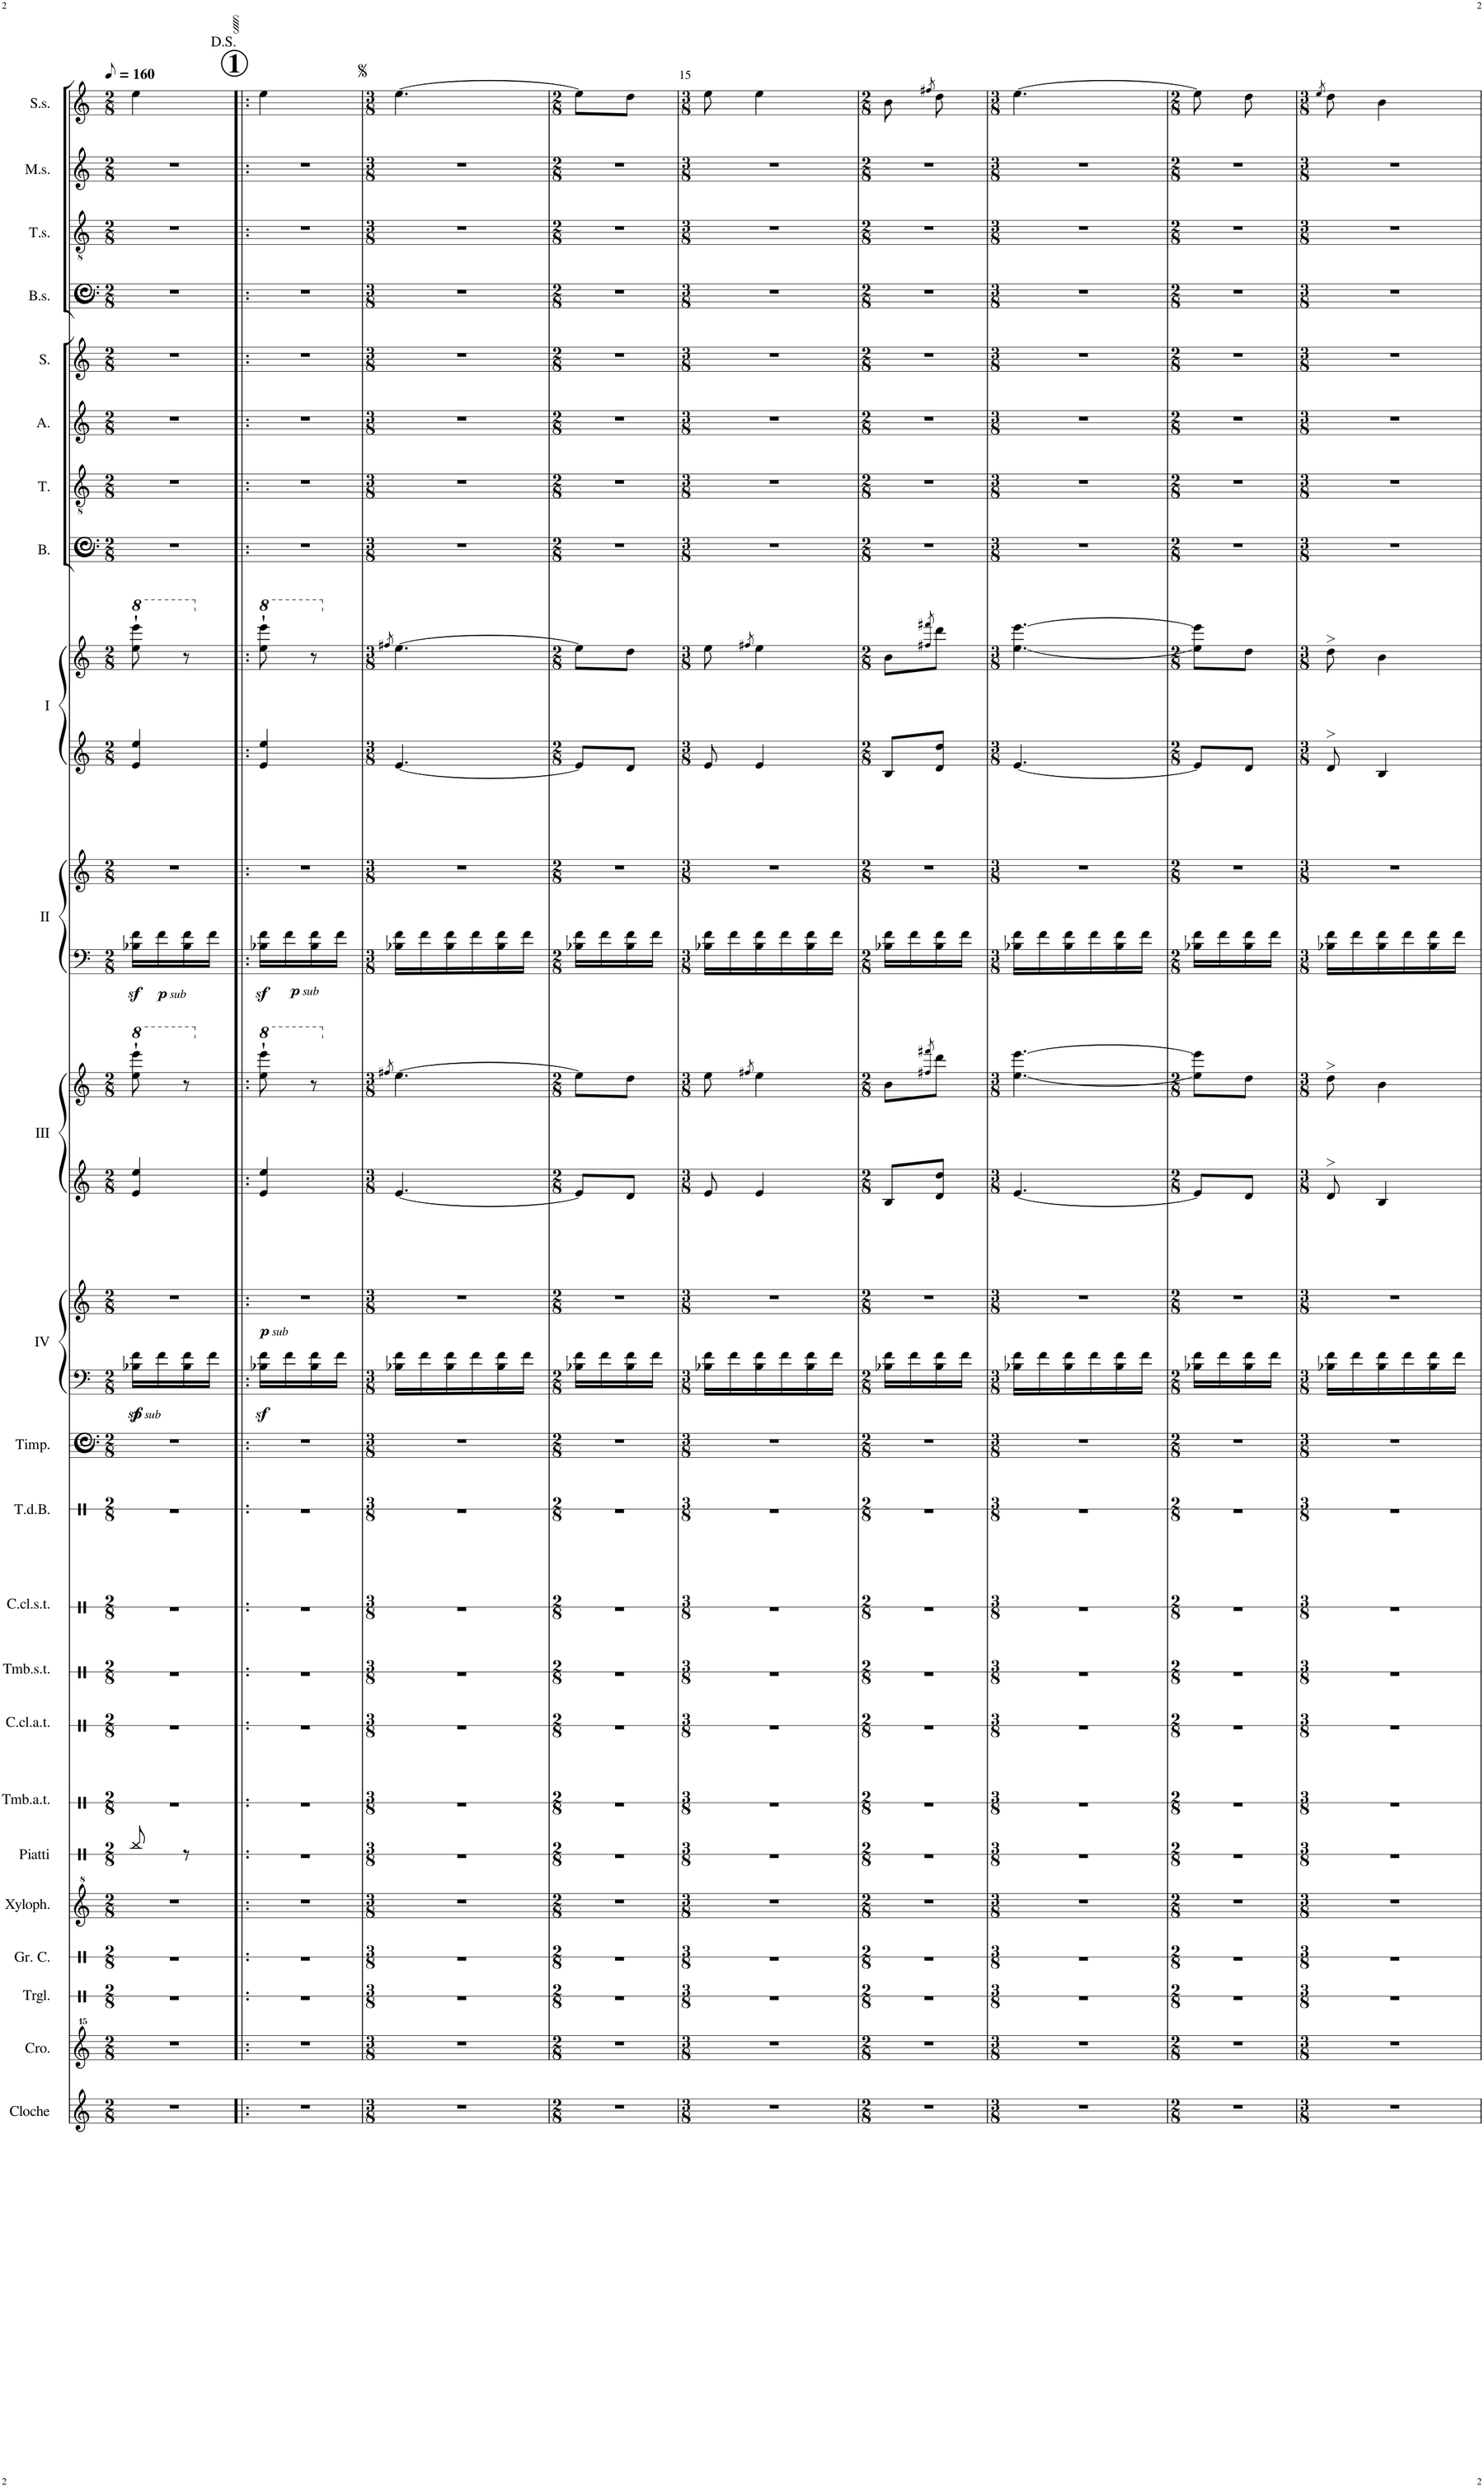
**kern	**kern	**kern	**kern	**kern	**kern	**kern	**kern	**kern	**kern	**kern	**kern	**kern	**kern	**dynam	**kern	**kern	**kern	**kern	**dynam	**kern	**kern	**kern	**kern	**kern	**kern	**kern	**kern	**kern	**kern
*part24	*part23	*part22	*part21	*part20	*part19	*part18	*part17	*part16	*part15	*part14	*part13	*part12	*part12	*part12	*part11	*part11	*part10	*part10	*part10	*part9	*part9	*part8	*part7	*part6	*part5	*part4	*part3	*part2	*part1
*staff28	*staff27	*staff26	*staff25	*staff24	*staff23	*staff22	*staff21	*staff20	*staff19	*staff18	*staff17	*staff16	*staff15	*staff15/16	*staff14	*staff13	*staff12	*staff11	*staff11/12	*staff10	*staff9	*staff8	*staff7	*staff6	*staff5	*staff4	*staff3	*staff2	*staff1
*I"Cloche	*I"Crotales	*I"Triangle	*I"Grosse Caisse	*I"Xylophone	*I"Piatti	*I"Tambour a Timbre	*I"Caisse Claire a Timbre	*I"Tambour sans Timbre	*I"Caisse Claire sans Timbre	*I"Tambour de Basque	*I"Timpani	*I"Piano IV	*	*	*I"Piano III	*	*I"Piano II	*	*	*I"Piano I	*	*I"Bass.	*I"Tenori	*I"Alto	*I"Soprano	*I"Bass Solo	*I"Tenor Solo	*I"Mezzo Soprano Solo	*I"Soprano Solo
*I'Cloche	*I'Cro.	*I'Trgl.	*I'Gr. C.	*I'Xyloph.	*I'Piatti	*I'Tmb.a.t.	*I'C.cl.a.t.	*I'Tmb.s.t.	*I'C.cl.s.t.	*I'T.d.B.	*I'Timp.	*I'IV	*	*	*I'III	*	*I'II	*	*	*I'I	*	*I'B.	*I'T.	*I'A.	*I'S.	*I'B.s.	*I'T.s.	*I'M.s.	*I'S.s.
!!LO:PB:g=z
*clefG2	*clefG^^2	*clefX	*clefX	*clefG^2	*clefX	*clefX	*clefX	*clefX	*clefX	*clefX	*clefF4	*clefF4	*clefG2	*	*clefG2	*clefG2	*clefF4	*clefG2	*	*clefG2	*clefG2	*clefF4	*clefGv2	*clefG2	*clefG2	*clefF4	*clefGv2	*clefG2	*clefG2
*	*	*	*	*	*	*	*	*	*	*	*	*	*	*	*	*	*	*	*	*	*	*ITrd12c21	*ITrd8c14	*ITrd5c9	*ITrd1c2	*	*ITrd7c12	*ITrd1c2	*
*k[]	*k[]	*k[]	*k[]	*k[]	*k[]	*k[]	*k[]	*k[]	*k[]	*k[]	*k[]	*k[]	*k[]	*	*k[]	*k[]	*k[]	*k[]	*	*k[]	*k[]	*k[]	*k[]	*k[]	*k[]	*k[]	*k[]	*k[]	*k[]
*M2/8	*M2/8	*M2/8	*M2/8	*M2/8	*M2/8	*M2/8	*M2/8	*M2/8	*M2/8	*M2/8	*M2/8	*M2/8	*M2/8	*	*M2/8	*M2/8	*M2/8	*M2/8	*	*M2/8	*M2/8	*M2/8	*M2/8	*M2/8	*M2/8	*M2/8	*M2/8	*M2/8	*M2/8
*MM80	*MM80	*MM80	*MM80	*MM80	*MM80	*MM80	*MM80	*MM80	*MM80	*MM80	*MM80	*MM80	*MM80	*	*MM80	*MM80	*MM80	*MM80	*	*MM80	*MM80	*MM80	*MM80	*MM80	*MM80	*MM80	*MM80	*MM80	*MM80
*	*	*	*	*	*	*	*	*	*	*	*	*	*	*	*	*8va	*	*	*	*	*	*	*	*	*	*	*	*	*
*	*	*	*	*	*	*	*	*	*	*	*	*	*	*	*	*	*	*	*	*	*8va	*	*	*	*	*	*	*	*
=11	=11	=11	=11	=11	=11	=11	=11	=11	=11	=11	=11	=11	=11	=11	=11	=11	=11	=11	=11	=11	=11	=11	=11	=11	=11	=11	=11	=11	=11
!	!	!	!	!	!	!	!	!	!	!	!	!	!	!LO:DY:b=2	!	!	!	!	!	!	!	!	!	!	!	!	!	!	!
!	!	!	!	!	!	!	!	!	!	!	!	!	!	!LO:DY:n=1:b=2	!	!	!	!	!	!	!	!	!	!	!	!	!	!	!
4r	4r	4r	4r	4r	8Ra/	4r	4r	4r	4r	4r	4r	16B-X\z< 16f\z<LL	4r	p other-dynamics	4e/ 4ee/	8eee\` 8eeee\`	16B-X\z< 16f\z<LL	4r	.	4e/ 4ee/	8eee\` 8eeee\`	4r	4r	4r	4r	4r	4r	4r	4ee\
!	!	!	!	!	!	!	!	!	!	!	!	!	!	!	!	!	!	!	!LO:DY:b=2	!	!	!	!	!	!	!	!	!	!
!	!	!	!	!	!	!	!	!	!	!	!	!	!	!	!	!	!	!	!LO:DY:n=1:b=2	!	!	!	!	!	!	!	!	!	!
.	.	.	.	.	.	.	.	.	.	.	.	16f\	.	.	.	.	16f\	.	p other-dynamics	.	.	.	.	.	.	.	.	.	.
.	.	.	.	.	8r	.	.	.	.	.	.	16B-\ 16f\	.	.	.	8r	16B-\ 16f\	.	.	.	8r	.	.	.	.	.	.	.	.
.	.	.	.	.	.	.	.	.	.	.	.	16f\JJ	.	.	.	.	16f\JJ	.	.	.	.	.	.	.	.	.	.	.	.
!!LO:REH:place=s1:a:B:cj:enc=circle:fs=22:t=1
=12!|:	=12!|:	=12!|:	=12!|:	=12!|:	=12!|:	=12!|:	=12!|:	=12!|:	=12!|:	=12!|:	=12!|:	=12!|:	=12!|:	=12!|:	=12!|:	=12!|:	=12!|:	=12!|:	=12!|:	=12!|:	=12!|:	=12!|:	=12!|:	=12!|:	=12!|:	=12!|:	=12!|:	=12!|:	=12!|:
*	*	*	*	*	*	*	*	*	*	*	*	*	*	*	*	*X8va	*	*	*	*	*	*	*	*	*	*	*	*	*
*	*	*	*	*	*	*	*	*	*	*	*	*	*	*	*	*8va	*	*	*	*	*	*	*	*	*	*	*	*	*
*	*	*	*	*	*	*	*	*	*	*	*	*	*	*	*	*	*	*	*	*	*X8va	*	*	*	*	*	*	*	*
*	*	*	*	*	*	*	*	*	*	*	*	*	*	*	*	*	*	*	*	*	*8va	*	*	*	*	*	*	*	*
!	!	!	!	!	!	!	!	!	!	!	!	!	!	!LO:DY:b	!	!	!	!	!	!	!	!	!	!	!	!	!	!	!
!	!	!	!	!	!	!	!	!	!	!	!	!	!	!LO:DY:n=1:b	!	!	!	!	!	!	!	!	!	!	!	!	!	!	!
4r	4r	4r	4r	4r	4r	4r	4r	4r	4r	4r	4r	16B-X\z< 16f\z<LL	4r	p other-dynamics	4e/ 4ee/	8eee\` 8eeee\`	16B-X\z< 16f\z<LL	4r	.	4e/ 4ee/	8eee\` 8eeee\`	4r	4r	4r	4r	4r	4r	4r	4ee\
!	!	!	!	!	!	!	!	!	!	!	!	!	!	!	!	!	!	!	!LO:DY:b=2	!	!	!	!	!	!	!	!	!	!
!	!	!	!	!	!	!	!	!	!	!	!	!	!	!	!	!	!	!	!LO:DY:n=1:b=2	!	!	!	!	!	!	!	!	!	!
.	.	.	.	.	.	.	.	.	.	.	.	16f\	.	.	.	.	16f\	.	p other-dynamics	.	.	.	.	.	.	.	.	.	.
.	.	.	.	.	.	.	.	.	.	.	.	16B-\ 16f\	.	.	.	8r	16B-\ 16f\	.	.	.	8r	.	.	.	.	.	.	.	.
.	.	.	.	.	.	.	.	.	.	.	.	16f\JJ	.	.	.	.	16f\JJ	.	.	.	.	.	.	.	.	.	.	.	.
=13	=13	=13	=13	=13	=13	=13	=13	=13	=13	=13	=13	=13	=13	=13	=13	=13	=13	=13	=13	=13	=13	=13	=13	=13	=13	=13	=13	=13	=13
*M3/8	*M3/8	*M3/8	*M3/8	*M3/8	*M3/8	*M3/8	*M3/8	*M3/8	*M3/8	*M3/8	*M3/8	*M3/8	*M3/8	*	*M3/8	*M3/8	*M3/8	*M3/8	*	*M3/8	*M3/8	*M3/8	*M3/8	*M3/8	*M3/8	*M3/8	*M3/8	*M3/8	*M3/8
*	*	*	*	*	*	*	*	*	*	*	*	*	*	*	*	*	*	*	*	*	*X8va	*	*	*	*	*	*	*	*
*	*	*	*	*	*	*	*	*	*	*	*	*	*	*	*	*X8va	*	*	*	*	*	*	*	*	*	*	*	*	*
.	.	.	.	.	.	.	.	.	.	.	.	.	.	.	.	8qff#X/	.	.	.	.	8qff#X/	.	.	.	.	.	.	.	.
4.r	4.r	4.r	4.r	4.r	4.r	4.r	4.r	4.r	4.r	4.r	4.r	16B-X\ 16f\LL	4.r	.	[4.e/	[4.ee\	16B-X\ 16f\LL	4.r	.	[4.e/	[4.ee\	4.r	4.r	4.r	4.r	4.r	4.r	4.r	[4.ee\
.	.	.	.	.	.	.	.	.	.	.	.	16f\	.	.	.	.	16f\	.	.	.	.	.	.	.	.	.	.	.	.
.	.	.	.	.	.	.	.	.	.	.	.	16B-\ 16f\	.	.	.	.	16B-\ 16f\	.	.	.	.	.	.	.	.	.	.	.	.
.	.	.	.	.	.	.	.	.	.	.	.	16f\	.	.	.	.	16f\	.	.	.	.	.	.	.	.	.	.	.	.
.	.	.	.	.	.	.	.	.	.	.	.	16B-\ 16f\	.	.	.	.	16B-\ 16f\	.	.	.	.	.	.	.	.	.	.	.	.
.	.	.	.	.	.	.	.	.	.	.	.	16f\JJ	.	.	.	.	16f\JJ	.	.	.	.	.	.	.	.	.	.	.	.
=14	=14	=14	=14	=14	=14	=14	=14	=14	=14	=14	=14	=14	=14	=14	=14	=14	=14	=14	=14	=14	=14	=14	=14	=14	=14	=14	=14	=14	=14
*M2/8	*M2/8	*M2/8	*M2/8	*M2/8	*M2/8	*M2/8	*M2/8	*M2/8	*M2/8	*M2/8	*M2/8	*M2/8	*M2/8	*	*M2/8	*M2/8	*M2/8	*M2/8	*	*M2/8	*M2/8	*M2/8	*M2/8	*M2/8	*M2/8	*M2/8	*M2/8	*M2/8	*M2/8
4r	4r	4r	4r	4r	4r	4r	4r	4r	4r	4r	4r	16B-X\ 16f\LL	4r	.	8e/L]	8ee\L]	16B-X\ 16f\LL	4r	.	8e/L]	8ee\L]	4r	4r	4r	4r	4r	4r	4r	8ee\L]
.	.	.	.	.	.	.	.	.	.	.	.	16f\	.	.	.	.	16f\	.	.	.	.	.	.	.	.	.	.	.	.
.	.	.	.	.	.	.	.	.	.	.	.	16B-\ 16f\	.	.	8d/J	8dd\J	16B-\ 16f\	.	.	8d/J	8dd\J	.	.	.	.	.	.	.	8dd\J
.	.	.	.	.	.	.	.	.	.	.	.	16f\JJ	.	.	.	.	16f\JJ	.	.	.	.	.	.	.	.	.	.	.	.
=15	=15	=15	=15	=15	=15	=15	=15	=15	=15	=15	=15	=15	=15	=15	=15	=15	=15	=15	=15	=15	=15	=15	=15	=15	=15	=15	=15	=15	=15
*M3/8	*M3/8	*M3/8	*M3/8	*M3/8	*M3/8	*M3/8	*M3/8	*M3/8	*M3/8	*M3/8	*M3/8	*M3/8	*M3/8	*	*M3/8	*M3/8	*M3/8	*M3/8	*	*M3/8	*M3/8	*M3/8	*M3/8	*M3/8	*M3/8	*M3/8	*M3/8	*M3/8	*M3/8
4.r	4.r	4.r	4.r	4.r	4.r	4.r	4.r	4.r	4.r	4.r	4.r	16B-X\ 16f\LL	4.r	.	8e/	8ee\	16B-X\ 16f\LL	4.r	.	8e/	8ee\	4.r	4.r	4.r	4.r	4.r	4.r	4.r	8ee\
.	.	.	.	.	.	.	.	.	.	.	.	16f\	.	.	.	.	16f\	.	.	.	.	.	.	.	.	.	.	.	.
.	.	.	.	.	.	.	.	.	.	.	.	.	.	.	.	8qff#X/	.	.	.	.	8qff#X/	.	.	.	.	.	.	.	.
.	.	.	.	.	.	.	.	.	.	.	.	16B-\ 16f\	.	.	4e/	4ee\	16B-\ 16f\	.	.	4e/	4ee\	.	.	.	.	.	.	.	4ee\
.	.	.	.	.	.	.	.	.	.	.	.	16f\	.	.	.	.	16f\	.	.	.	.	.	.	.	.	.	.	.	.
.	.	.	.	.	.	.	.	.	.	.	.	16B-\ 16f\	.	.	.	.	16B-\ 16f\	.	.	.	.	.	.	.	.	.	.	.	.
.	.	.	.	.	.	.	.	.	.	.	.	16f\JJ	.	.	.	.	16f\JJ	.	.	.	.	.	.	.	.	.	.	.	.
=16	=16	=16	=16	=16	=16	=16	=16	=16	=16	=16	=16	=16	=16	=16	=16	=16	=16	=16	=16	=16	=16	=16	=16	=16	=16	=16	=16	=16	=16
*M2/8	*M2/8	*M2/8	*M2/8	*M2/8	*M2/8	*M2/8	*M2/8	*M2/8	*M2/8	*M2/8	*M2/8	*M2/8	*M2/8	*	*M2/8	*M2/8	*M2/8	*M2/8	*	*M2/8	*M2/8	*M2/8	*M2/8	*M2/8	*M2/8	*M2/8	*M2/8	*M2/8	*M2/8
4r	4r	4r	4r	4r	4r	4r	4r	4r	4r	4r	4r	16B-X\ 16f\LL	4r	.	8B/L	8b\L	16B-X\ 16f\LL	4r	.	8B/L	8b\L	4r	4r	4r	4r	4r	4r	4r	8b\
.	.	.	.	.	.	.	.	.	.	.	.	16f\	.	.	.	.	16f\	.	.	.	.	.	.	.	.	.	.	.	.
.	.	.	.	.	.	.	.	.	.	.	.	.	.	.	.	8qff#X/ 8qfff#X/	.	.	.	.	8qff#X/ 8qfff#X/	.	.	.	.	.	.	.	8qff#X/
.	.	.	.	.	.	.	.	.	.	.	.	16B-\ 16f\	.	.	8d/ 8dd/J	8ddd\J	16B-\ 16f\	.	.	8d/ 8dd/J	8ddd\J	.	.	.	.	.	.	.	8dd\
.	.	.	.	.	.	.	.	.	.	.	.	16f\JJ	.	.	.	.	16f\JJ	.	.	.	.	.	.	.	.	.	.	.	.
=17	=17	=17	=17	=17	=17	=17	=17	=17	=17	=17	=17	=17	=17	=17	=17	=17	=17	=17	=17	=17	=17	=17	=17	=17	=17	=17	=17	=17	=17
*M3/8	*M3/8	*M3/8	*M3/8	*M3/8	*M3/8	*M3/8	*M3/8	*M3/8	*M3/8	*M3/8	*M3/8	*M3/8	*M3/8	*	*M3/8	*M3/8	*M3/8	*M3/8	*	*M3/8	*M3/8	*M3/8	*M3/8	*M3/8	*M3/8	*M3/8	*M3/8	*M3/8	*M3/8
4.r	4.r	4.r	4.r	4.r	4.r	4.r	4.r	4.r	4.r	4.r	4.r	16B-X\ 16f\LL	4.r	.	[4.e/	[4.ee\ [4.eee\	16B-X\ 16f\LL	4.r	.	[4.e/	[4.ee\ [4.eee\	4.r	4.r	4.r	4.r	4.r	4.r	4.r	[4.ee\
.	.	.	.	.	.	.	.	.	.	.	.	16f\	.	.	.	.	16f\	.	.	.	.	.	.	.	.	.	.	.	.
.	.	.	.	.	.	.	.	.	.	.	.	16B-\ 16f\	.	.	.	.	16B-\ 16f\	.	.	.	.	.	.	.	.	.	.	.	.
.	.	.	.	.	.	.	.	.	.	.	.	16f\	.	.	.	.	16f\	.	.	.	.	.	.	.	.	.	.	.	.
.	.	.	.	.	.	.	.	.	.	.	.	16B-\ 16f\	.	.	.	.	16B-\ 16f\	.	.	.	.	.	.	.	.	.	.	.	.
.	.	.	.	.	.	.	.	.	.	.	.	16f\JJ	.	.	.	.	16f\JJ	.	.	.	.	.	.	.	.	.	.	.	.
=18	=18	=18	=18	=18	=18	=18	=18	=18	=18	=18	=18	=18	=18	=18	=18	=18	=18	=18	=18	=18	=18	=18	=18	=18	=18	=18	=18	=18	=18
*M2/8	*M2/8	*M2/8	*M2/8	*M2/8	*M2/8	*M2/8	*M2/8	*M2/8	*M2/8	*M2/8	*M2/8	*M2/8	*M2/8	*	*M2/8	*M2/8	*M2/8	*M2/8	*	*M2/8	*M2/8	*M2/8	*M2/8	*M2/8	*M2/8	*M2/8	*M2/8	*M2/8	*M2/8
4r	4r	4r	4r	4r	4r	4r	4r	4r	4r	4r	4r	16B-X\ 16f\LL	4r	.	8e/L]	8ee\] 8eee\]L	16B-X\ 16f\LL	4r	.	8e/L]	8ee\] 8eee\]L	4r	4r	4r	4r	4r	4r	4r	8ee\]
.	.	.	.	.	.	.	.	.	.	.	.	16f\	.	.	.	.	16f\	.	.	.	.	.	.	.	.	.	.	.	.
.	.	.	.	.	.	.	.	.	.	.	.	16B-\ 16f\	.	.	8d/J	8dd\J	16B-\ 16f\	.	.	8d/J	8dd\J	.	.	.	.	.	.	.	8dd\
.	.	.	.	.	.	.	.	.	.	.	.	16f\JJ	.	.	.	.	16f\JJ	.	.	.	.	.	.	.	.	.	.	.	.
=19	=19	=19	=19	=19	=19	=19	=19	=19	=19	=19	=19	=19	=19	=19	=19	=19	=19	=19	=19	=19	=19	=19	=19	=19	=19	=19	=19	=19	=19
*M3/8	*M3/8	*M3/8	*M3/8	*M3/8	*M3/8	*M3/8	*M3/8	*M3/8	*M3/8	*M3/8	*M3/8	*M3/8	*M3/8	*	*M3/8	*M3/8	*M3/8	*M3/8	*	*M3/8	*M3/8	*M3/8	*M3/8	*M3/8	*M3/8	*M3/8	*M3/8	*M3/8	*M3/8
.	.	.	.	.	.	.	.	.	.	.	.	.	.	.	.	.	.	.	.	.	.	.	.	.	.	.	.	.	8qee/
4.r	4.r	4.r	4.r	4.r	4.r	4.r	4.r	4.r	4.r	4.r	4.r	16B-X\ 16f\LL	4.r	.	8d>/	8dd>\	16B-X\ 16f\LL	4.r	.	8d>/	8dd>\	4.r	4.r	4.r	4.r	4.r	4.r	4.r	8dd\
.	.	.	.	.	.	.	.	.	.	.	.	16f\	.	.	.	.	16f\	.	.	.	.	.	.	.	.	.	.	.	.
.	.	.	.	.	.	.	.	.	.	.	.	16B-\ 16f\	.	.	4B/	4b\	16B-\ 16f\	.	.	4B/	4b\	.	.	.	.	.	.	.	4b\
.	.	.	.	.	.	.	.	.	.	.	.	16f\	.	.	.	.	16f\	.	.	.	.	.	.	.	.	.	.	.	.
.	.	.	.	.	.	.	.	.	.	.	.	16B-\ 16f\	.	.	.	.	16B-\ 16f\	.	.	.	.	.	.	.	.	.	.	.	.
.	.	.	.	.	.	.	.	.	.	.	.	16f\JJ	.	.	.	.	16f\JJ	.	.	.	.	.	.	.	.	.	.	.	.
=	=	=	=	=	=	=	=	=	=	=	=	=	=	=	=	=	=	=	=	=	=	=	=	=	=	=	=	=	=
*-	*-	*-	*-	*-	*-	*-	*-	*-	*-	*-	*-	*-	*-	*-	*-	*-	*-	*-	*-	*-	*-	*-	*-	*-	*-	*-	*-	*-	*-
